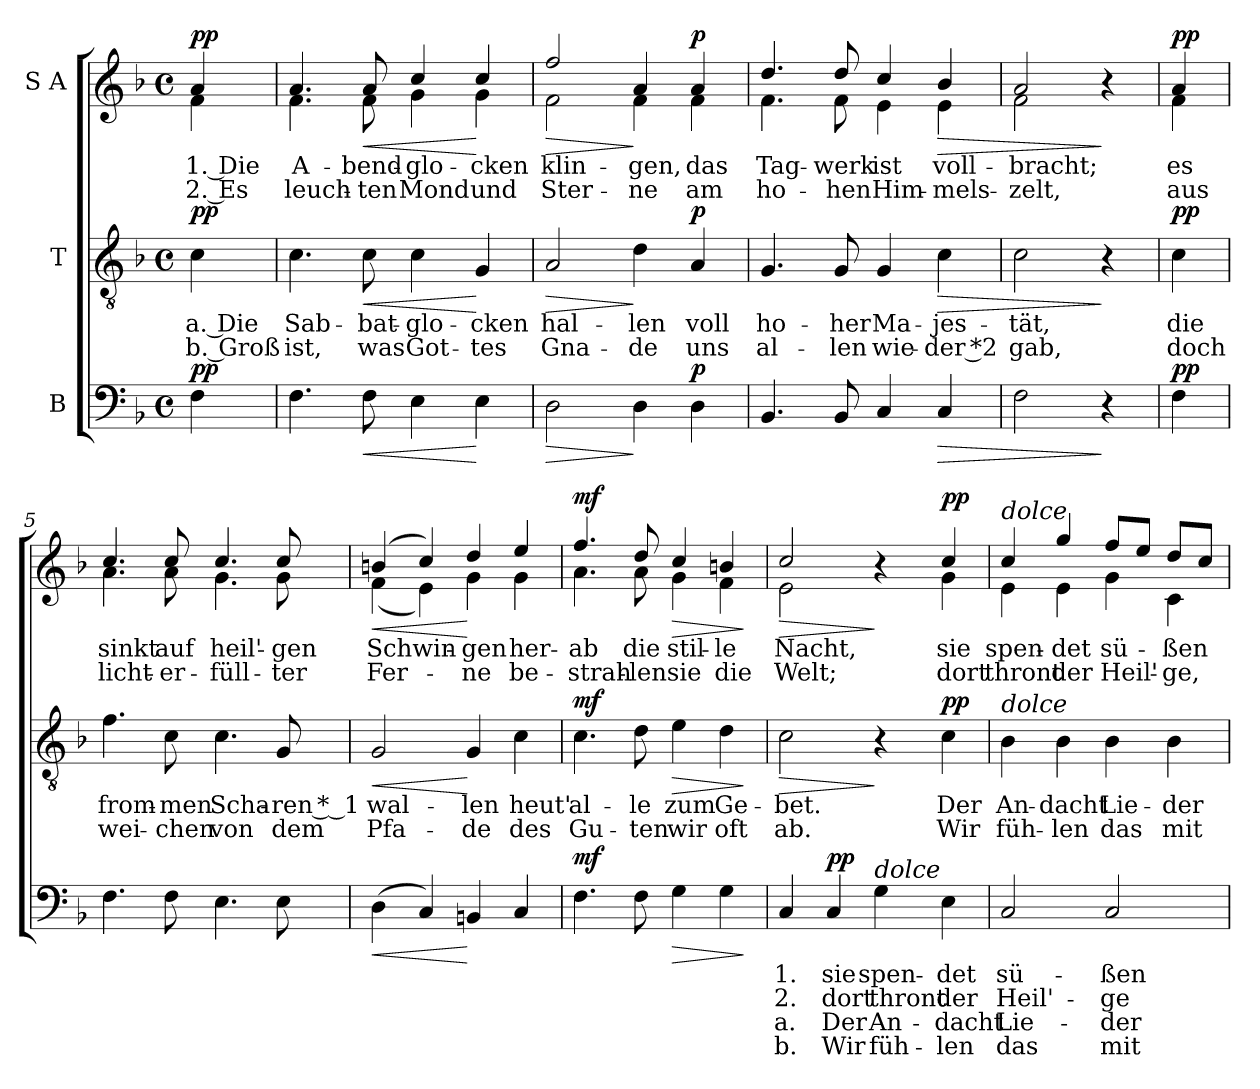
**kern	**text	**text	**text	**text	**dynam	**kern	**text	**text	**dynam	**kern	**text	**text	**dynam
*part3	*part3	*part3	*part3	*part3	*part3	*part2	*part2	*part2	*part2	*part1	*part1	*part1	*part1
*staff3	*staff3	*staff3	*staff3	*staff3	*staff3	*staff2	*staff2	*staff2	*staff2	*staff1	*staff1	*staff1	*staff1
*I"B	*	*	*	*	*	*I"T	*	*	*	*I"S A	*	*	*
*clefF4	*	*	*	*	*	*clefGv2	*	*	*	*clefG2	*	*	*
*k[b-]	*	*	*	*	*	*k[b-]	*	*	*	*k[b-]	*	*	*
*M4/4	*	*	*	*	*	*M4/4	*	*	*	*M4/4	*	*	*
*met(c)	*	*	*	*	*	*met(c)	*	*	*	*met(c)	*	*	*
=	=	=	=	=	=	=	=	=	=	=	=	=	=
!	!	!	!	!	!	!	!	!	!	!LO:TX:a:B:t=Langsam und feierlich	!	!	!
!	!	!	!	!	!LO:DY:a	!	!LO:LY:b	!LO:LY:b	!LO:DY:a	!	!LO:LY:b	!LO:LY:b	!LO:DY:a
*	*	*	*	*	*	*	*	*	*	*^	*	*	*
4F\	.	.	.	.	pp	4c\	a. Die	b. Groß	pp	4a/	4f\	1. Die	2. Es	pp
=1	=1	=1	=1	=1	=1	=1	=1	=1	=1	=1	=1	=1	=1	=1
!	!	!	!	!	!	!	!LO:LY:b	!LO:LY:b	!	!	!	!LO:LY:b	!LO:LY:b	!
4.F\	.	.	.	.	.	4.c\	Sab-	ist,	.	4.a/	4.f\	A-	leuch-	.
!	!	!	!	!	!LO:HP:b	!	!LO:LY:b	!LO:LY:b	!LO:HP:b	!	!	!LO:LY:b	!LO:LY:b	!LO:HP:b
8F\	.	.	.	.	<	8c\	-bat-	was	<	8a/	8f\	-bend-	-ten	<
!	!	!	!	!	!	!	!LO:LY:b	!LO:LY:b	!	!	!	!LO:LY:b	!LO:LY:b	!
4E\	.	.	.	.	.	4c\	-glo-	Got-	.	4cc/	4g\	-glo-	Mond	.
!	!	!	!	!	!	!	!LO:LY:b	!LO:LY:b	!	!	!	!LO:LY:b	!LO:LY:b	!
4E\	.	.	.	.	[	4G/	-cken	-tes	[	4cc/	4g\	-cken	und	[
=2	=2	=2	=2	=2	=2	=2	=2	=2	=2	=2	=2	=2	=2	=2
!	!	!	!	!	!LO:HP:b	!	!LO:LY:b	!LO:LY:b	!LO:HP:b	!	!	!LO:LY:b	!LO:LY:b	!LO:HP:b
2D\	.	.	.	.	>	2A/	hal-	Gna-	>	2ff/	2f\	klin-	Ster-	>
!	!	!	!	!	!	!	!LO:LY:b	!LO:LY:b	!	!	!	!LO:LY:b	!LO:LY:b	!
4D\	.	.	.	.	]	4d\	-len	-de	]	4a/	4f\	-gen,	-ne	]
!	!	!	!	!	!LO:DY:a	!	!LO:LY:b	!LO:LY:b	!LO:DY:a	!	!	!LO:LY:b	!LO:LY:b	!LO:DY:a
4D\	.	.	.	.	p	4A/	voll	uns	p	4a/	4f\	das	am	p
=3	=3	=3	=3	=3	=3	=3	=3	=3	=3	=3	=3	=3	=3	=3
!	!	!	!	!	!	!	!LO:LY:b	!LO:LY:b	!	!	!	!LO:LY:b	!LO:LY:b	!
4.BB-/	.	.	.	.	.	4.G/	ho-	al-	.	4.dd/	4.f\	Tag-	ho-	.
!	!	!	!	!	!	!	!LO:LY:b	!LO:LY:b	!	!	!	!LO:LY:b	!LO:LY:b	!
8BB-/	.	.	.	.	.	8G/	-her	-len	.	8dd/	8f\	-werk	-hen	.
!	!	!	!	!	!	!	!LO:LY:b	!LO:LY:b	!	!	!	!LO:LY:b	!LO:LY:b	!
4C/	.	.	.	.	.	4G/	Ma-	wie-	.	4cc/	4e\	ist	Him-	.
!	!	!	!	!	!LO:HP:b	!	!LO:LY:b	!LO:LY:b	!LO:HP:b	!	!	!LO:LY:b	!LO:LY:b	!LO:HP:b
4C/	.	.	.	.	>	4c\	-jes-	-der *2	>	4b-/	4e\	voll-	-mels-	>
=4	=4	=4	=4	=4	=4	=4	=4	=4	=4	=4	=4	=4	=4	=4
!	!	!	!	!	!	!	!LO:LY:b	!LO:LY:b	!	!	!	!LO:LY:b	!LO:LY:b	!
2F\	.	.	.	.	.	2c\	-tät,	gab,	.	2a/	2f\	-bracht;	-zelt,	.
4r	.	.	.	.	]	4r	.	.	]	4r	4ryy	.	.	]
!!LO:LB:g=z	!!
=4X1	=4X1	=4X1	=4X1	=4X1	=4X1	=4X1	=4X1	=4X1	=4X1	=4X1	=4X1	=4X1	=4X1	=4X1
!	!	!	!	!	!LO:DY:a	!	!LO:LY:b	!LO:LY:b	!LO:DY:a	!	!	!LO:LY:b	!LO:LY:b	!LO:DY:a
4F\	.	.	.	.	pp	4c\	die	doch	pp	4a/	4f\	es	aus	pp
=5	=5	=5	=5	=5	=5	=5	=5	=5	=5	=5	=5	=5	=5	=5
!	!	!	!	!	!	!	!LO:LY:b	!LO:LY:b	!	!	!	!LO:LY:b	!LO:LY:b	!
4.F\	.	.	.	.	.	4.f\	from-	wei-	.	4.cc/	4.a\	sinkt	licht-	.
!	!	!	!	!	!	!	!LO:LY:b	!LO:LY:b	!	!	!	!LO:LY:b	!LO:LY:b	!
8F\	.	.	.	.	.	8c\	-men	-chen	.	8cc/	8a\	auf	-er-	.
!	!	!	!	!	!	!	!LO:LY:b	!LO:LY:b	!	!	!	!LO:LY:b	!LO:LY:b	!
4.E\	.	.	.	.	.	4.c\	Scha-	von	.	4.cc/	4.g\	heil'-	-füll-	.
!	!	!	!	!	!	!	!LO:LY:b	!LO:LY:b	!	!	!	!LO:LY:b	!LO:LY:b	!
8E\	.	.	.	.	.	8G/	-ren * 1	dem	.	8cc/	8g\	-gen	-ter	.
=6	=6	=6	=6	=6	=6	=6	=6	=6	=6	=6	=6	=6	=6	=6
!	!	!	!	!	!LO:HP:b	!	!LO:LY:b	!LO:LY:b	!LO:HP:b	!	!	!LO:LY:b	!LO:LY:b	!LO:HP:b
(4D\	.	.	.	.	<	2G/	wal-	Pfa-	<	(4bn/	(4f\	Schwin-	Fer-	<
4C/)	.	.	.	.	.	.	.	.	.	4cc/)	4e\)	.	.	.
!	!	!	!	!	!	!	!LO:LY:b	!LO:LY:b	!	!	!	!LO:LY:b	!LO:LY:b	!
4BBn/	.	.	.	.	[	4G/	-len	-de	[	4dd/	4g\	-gen	-ne	[
!	!	!	!	!	!	!	!LO:LY:b	!LO:LY:b	!	!	!	!LO:LY:b	!LO:LY:b	!
4C/	.	.	.	.	.	4c\	heut'	des	.	4ee/	4g\	her-	be-	.
=7	=7	=7	=7	=7	=7	=7	=7	=7	=7	=7	=7	=7	=7	=7
!	!	!	!	!	!LO:DY:a	!	!LO:LY:b	!LO:LY:b	!LO:DY:a	!	!	!LO:LY:b	!LO:LY:b	!LO:DY:a
4.F\	.	.	.	.	mf	4.c\	al-	Gu-	mf	4.ff/	4.a\	-ab	-strah-	mf
!	!	!	!	!	!	!	!LO:LY:b	!LO:LY:b	!	!	!	!LO:LY:b	!LO:LY:b	!
8F\	.	.	.	.	.	8d\	-le	-ten	.	8dd/	8a\	die	-len	.
!	!	!	!	!	!LO:HP:b	!	!LO:LY:b	!LO:LY:b	!LO:HP:b	!	!	!LO:LY:b	!LO:LY:b	!LO:HP:b
4G\	.	.	.	.	>	4e\	zum	wir	>	4cc/	4g\	stil-	sie	>
!	!	!	!	!	!	!	!LO:LY:b	!LO:LY:b	!	!	!	!LO:LY:b	!LO:LY:b	!
4G\	.	.	.	.	.	4d\	Ge-	oft	.	4bn/	4f\	-le	die	.
*	*	*	*	*	*	*	*	*	*	*v	*v	*	*	*
.	.	.	.	.	]	.	.	.	]	.	.	.	]
!!LO:PB:g=z
=8	=8	=8	=8	=8	=8	=8	=8	=8	=8	=8	=8	=8	=8
!	!LO:LY:b	!LO:LY:b	!LO:LY:b	!LO:LY:b	!	!	!LO:LY:b	!LO:LY:b	!LO:HP:b	!	!LO:LY:b	!LO:LY:b	!LO:HP:b
*	*	*	*	*	*	*	*	*	*	*^	*	*	*
4C/	1.	2.	a.	b.	.	2c\	-bet.	ab.	>	2cc/	2e\	Nacht,	Welt;	>
!	!LO:LY:b	!LO:LY:b	!LO:LY:b	!LO:LY:b	!LO:DY:a	!	!	!	!	!	!	!	!	!
4C/	sie	dort	Der	Wir	pp	.	.	.	.	.	.	.	.	.
!LO:TX:a:i:t=dolce	!	!	!	!	!	!	!	!	!	!	!	!	!	!
!	!LO:LY:b	!LO:LY:b	!LO:LY:b	!LO:LY:b	!	!	!	!	!	!	!	!	!	!
4G\	spen-	thront	An-	füh-	.	4r	.	.	]	4r	4ryy	.	.	]
!	!LO:LY:b	!LO:LY:b	!LO:LY:b	!LO:LY:b	!	!	!LO:LY:b	!LO:LY:b	!LO:DY:a	!	!	!LO:LY:b	!LO:LY:b	!LO:DY:a
4E\	-det	der	-dacht	-len	.	4c\	Der	Wir	pp	4cc/	4g\	sie	dort	pp
=9	=9	=9	=9	=9	=9	=9	=9	=9	=9	=9	=9	=9	=9	=9
!	!	!	!	!	!	!	!	!	!	!LO:TX:a:i:t=dolce	!	!	!	!
!	!	!	!	!	!	!LO:TX:a:i:t=dolce	!	!	!	!	!	!	!	!
!	!LO:LY:b	!LO:LY:b	!LO:LY:b	!LO:LY:b	!	!	!LO:LY:b	!LO:LY:b	!	!	!	!LO:LY:b	!LO:LY:b	!
2C/	sü-	Heil'-	Lie-	das	.	4B-\	An-	füh-	.	4cc/	4e\	spen-	thront	.
!	!	!	!	!	!	!	!LO:LY:b	!LO:LY:b	!	!	!	!LO:LY:b	!LO:LY:b	!
.	.	.	.	.	.	4B-\	-dacht	-len	.	4gg/	4e\	-det	der	.
!	!LO:LY:b	!LO:LY:b	!LO:LY:b	!LO:LY:b	!	!	!LO:LY:b	!LO:LY:b	!	!	!	!LO:LY:b	!LO:LY:b	!
2C/	-ßen	-ge	-der	mit	.	4B-\	Lie-	das	.	8ff/L	4g\	sü-	Heil'-	.
.	.	.	.	.	.	.	.	.	.	8ee/J	.	.	.	.
!	!	!	!	!	!	!	!LO:LY:b	!LO:LY:b	!	!	!	!LO:LY:b	!LO:LY:b	!
.	.	.	.	.	.	4B-\	-der	mit	.	8dd/L	4c\	-ßen	-ge,	.
.	.	.	.	.	.	.	.	.	.	8cc/J	.	.	.	.
*	*	*	*	*	*	*	*	*	*	*v	*v	*	*	*
=	=	=	=	=	=	=	=	=	=	=	=	=	=
*-	*-	*-	*-	*-	*-	*-	*-	*-	*-	*-	*-	*-	*-
